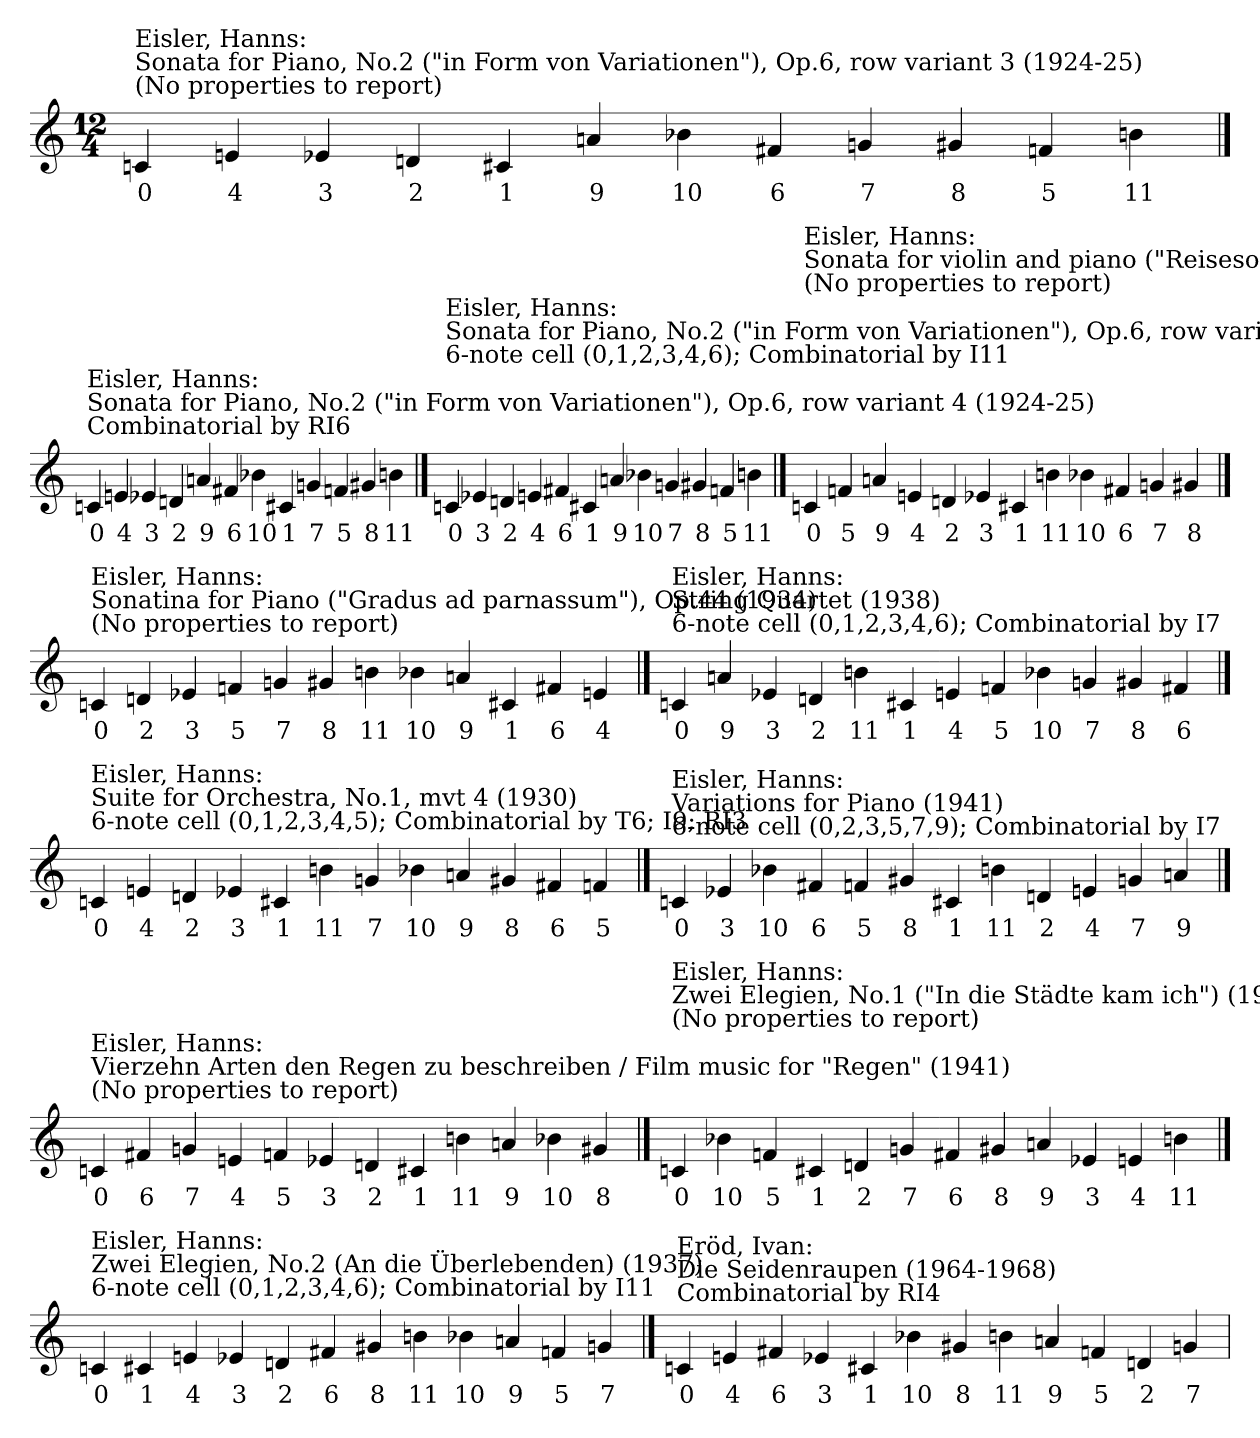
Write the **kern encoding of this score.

**kern	**text
*part1	*part1
*staff1	*staff1
!!LO:LB:g=z
*M12/4	*
==217	==217
!LO:TX:t=Eisler, Hanns&colon; \nSonata for Piano, No.2 ("in Form von Variationen"), Op.6, row variant 3 (1924-25)\n(No properties to report)	!
4cn	0
4en	4
4e-X	3
4dn	2
4c#X	1
4an	9
4b-X	10
4f#X	6
4gn	7
4g#X	8
4fn	5
4bn	11
!!LO:LB:g=z
==218	==218
!LO:TX:t=Eisler, Hanns&colon; \nSonata for Piano, No.2 ("in Form von Variationen"), Op.6, row variant 4 (1924-25)\nCombinatorial by RI6	!
4cn	0
4en	4
4e-X	3
4dn	2
4an	9
4f#X	6
4b-X	10
4c#X	1
4gn	7
4fn	5
4g#X	8
4bn	11
!!LO:LB:g=z
==219	==219
!LO:TX:t=Eisler, Hanns&colon; \nSonata for Piano, No.2 ("in Form von Variationen"), Op.6, row variant 5 (1924-25)\n6-note cell (0,1,2,3,4,6); Combinatorial by I11	!
4cn	0
4e-X	3
4dn	2
4en	4
4f#X	6
4c#X	1
4an	9
4b-X	10
4gn	7
4g#X	8
4fn	5
4bn	11
!!LO:LB:g=z
==220	==220
!LO:TX:t=Eisler, Hanns&colon; \nSonata for violin and piano ("Reisesonate") (1937)\n(No properties to report)	!
4cn	0
4fn	5
4an	9
4en	4
4dn	2
4e-X	3
4c#X	1
4bn	11
4b-X	10
4f#X	6
4gn	7
4g#X	8
!!LO:LB:g=z
==221	==221
!LO:TX:t=Eisler, Hanns&colon; \nSonatina for Piano ("Gradus ad parnassum"), Op.44 (1934)\n(No properties to report)	!
4cn	0
4dn	2
4e-X	3
4fn	5
4gn	7
4g#X	8
4bn	11
4b-X	10
4an	9
4c#X	1
4f#X	6
4en	4
!!LO:LB:g=z
==222	==222
!LO:TX:t=Eisler, Hanns&colon; \nString Quartet (1938)\n6-note cell (0,1,2,3,4,6); Combinatorial by I7	!
4cn	0
4an	9
4e-X	3
4dn	2
4bn	11
4c#X	1
4en	4
4fn	5
4b-X	10
4gn	7
4g#X	8
4f#X	6
!!LO:LB:g=z
==223	==223
!LO:TX:t=Eisler, Hanns&colon; \nSuite for Orchestra, No.1, mvt 4 (1930)\n6-note cell (0,1,2,3,4,5); Combinatorial by T6; I9; RI3	!
4cn	0
4en	4
4dn	2
4e-X	3
4c#X	1
4bn	11
4gn	7
4b-X	10
4an	9
4g#X	8
4f#X	6
4fn	5
!!LO:LB:g=z
==224	==224
!LO:TX:t=Eisler, Hanns&colon; \nVariations for Piano (1941)\n6-note cell (0,2,3,5,7,9); Combinatorial by I7	!
4cn	0
4e-X	3
4b-X	10
4f#X	6
4fn	5
4g#X	8
4c#X	1
4bn	11
4dn	2
4en	4
4gn	7
4an	9
!!LO:LB:g=z
==225	==225
!LO:TX:t=Eisler, Hanns&colon; \nVierzehn Arten den Regen zu beschreiben / Film music for "Regen" (1941)\n(No properties to report)	!
4cn	0
4f#X	6
4gn	7
4en	4
4fn	5
4e-X	3
4dn	2
4c#X	1
4bn	11
4an	9
4b-X	10
4g#X	8
!!LO:LB:g=z
==226	==226
!LO:TX:t=Eisler, Hanns&colon; \nZwei Elegien, No.1 ("In die Städte kam ich") (1937)\n(No properties to report)	!
4cn	0
4b-X	10
4fn	5
4c#X	1
4dn	2
4gn	7
4f#X	6
4g#X	8
4an	9
4e-X	3
4en	4
4bn	11
!!LO:LB:g=z
==227	==227
!LO:TX:t=Eisler, Hanns&colon; \nZwei Elegien, No.2 (An die Überlebenden) (1937)\n6-note cell (0,1,2,3,4,6); Combinatorial by I11	!
4cn	0
4c#X	1
4en	4
4e-X	3
4dn	2
4f#X	6
4g#X	8
4bn	11
4b-X	10
4an	9
4fn	5
4gn	7
!!LO:LB:g=z
==228	==228
!LO:TX:t=Eröd, Ivan&colon; \nDie Seidenraupen (1964-1968)\nCombinatorial by RI4	!
4cn	0
4en	4
4f#X	6
4e-X	3
4c#X	1
4b-X	10
4g#X	8
4bn	11
4an	9
4fn	5
4dn	2
4gn	7
=	=
*-	*-
